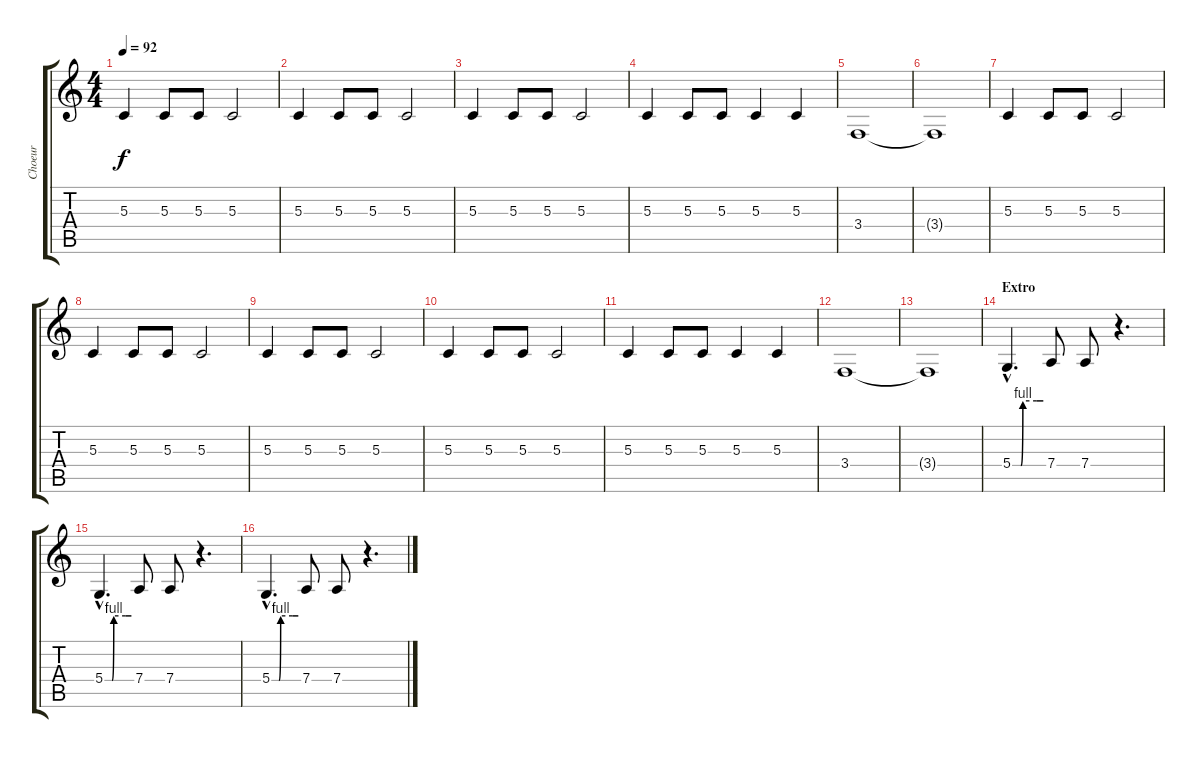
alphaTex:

\track ("Choeur" "Choeur") {instrument voiceoohs}
\staff {score tabs}
\tuning (E4 B3 G3 D3 A2 E2) {hide}
\ts (4 4)
\tempo 92
\clef g2
\ks c
5.3.4{dy f} 5.3.8 5.3.8 5.3.2 |
5.3.4 5.3.8 5.3.8 5.3.2 |
5.3.4 5.3.8 5.3.8 5.3.2 |
5.3.4 5.3.8 5.3.8 5.3.4 5.3.4 |
3.4.1 |
3.4{t}.1 |
5.3.4 5.3.8 5.3.8 5.3.2 |
5.3.4 5.3.8 5.3.8 5.3.2 |
5.3.4 5.3.8 5.3.8 5.3.2 |
5.3.4 5.3.8 5.3.8 5.3.2 |
5.3.4 5.3.8 5.3.8 5.3.4 5.3.4 |
3.4.1 |
3.4{t}.1 |
\section ("" "Extro")
5.4{be (custom 0 0 16 0 20 4 47 4 60 4) hac}.4{d} 7.4.8 7.4.8 r.4{d} |
5.4{be (custom 0 0 16 0 20 4 47 4 60 4) hac}.4{d} 7.4.8 7.4.8 r.4{d} |
5.4{be (custom 0 0 16 0 20 4 47 4 60 4) hac}.4{d} 7.4.8 7.4.8 r.4{d}
